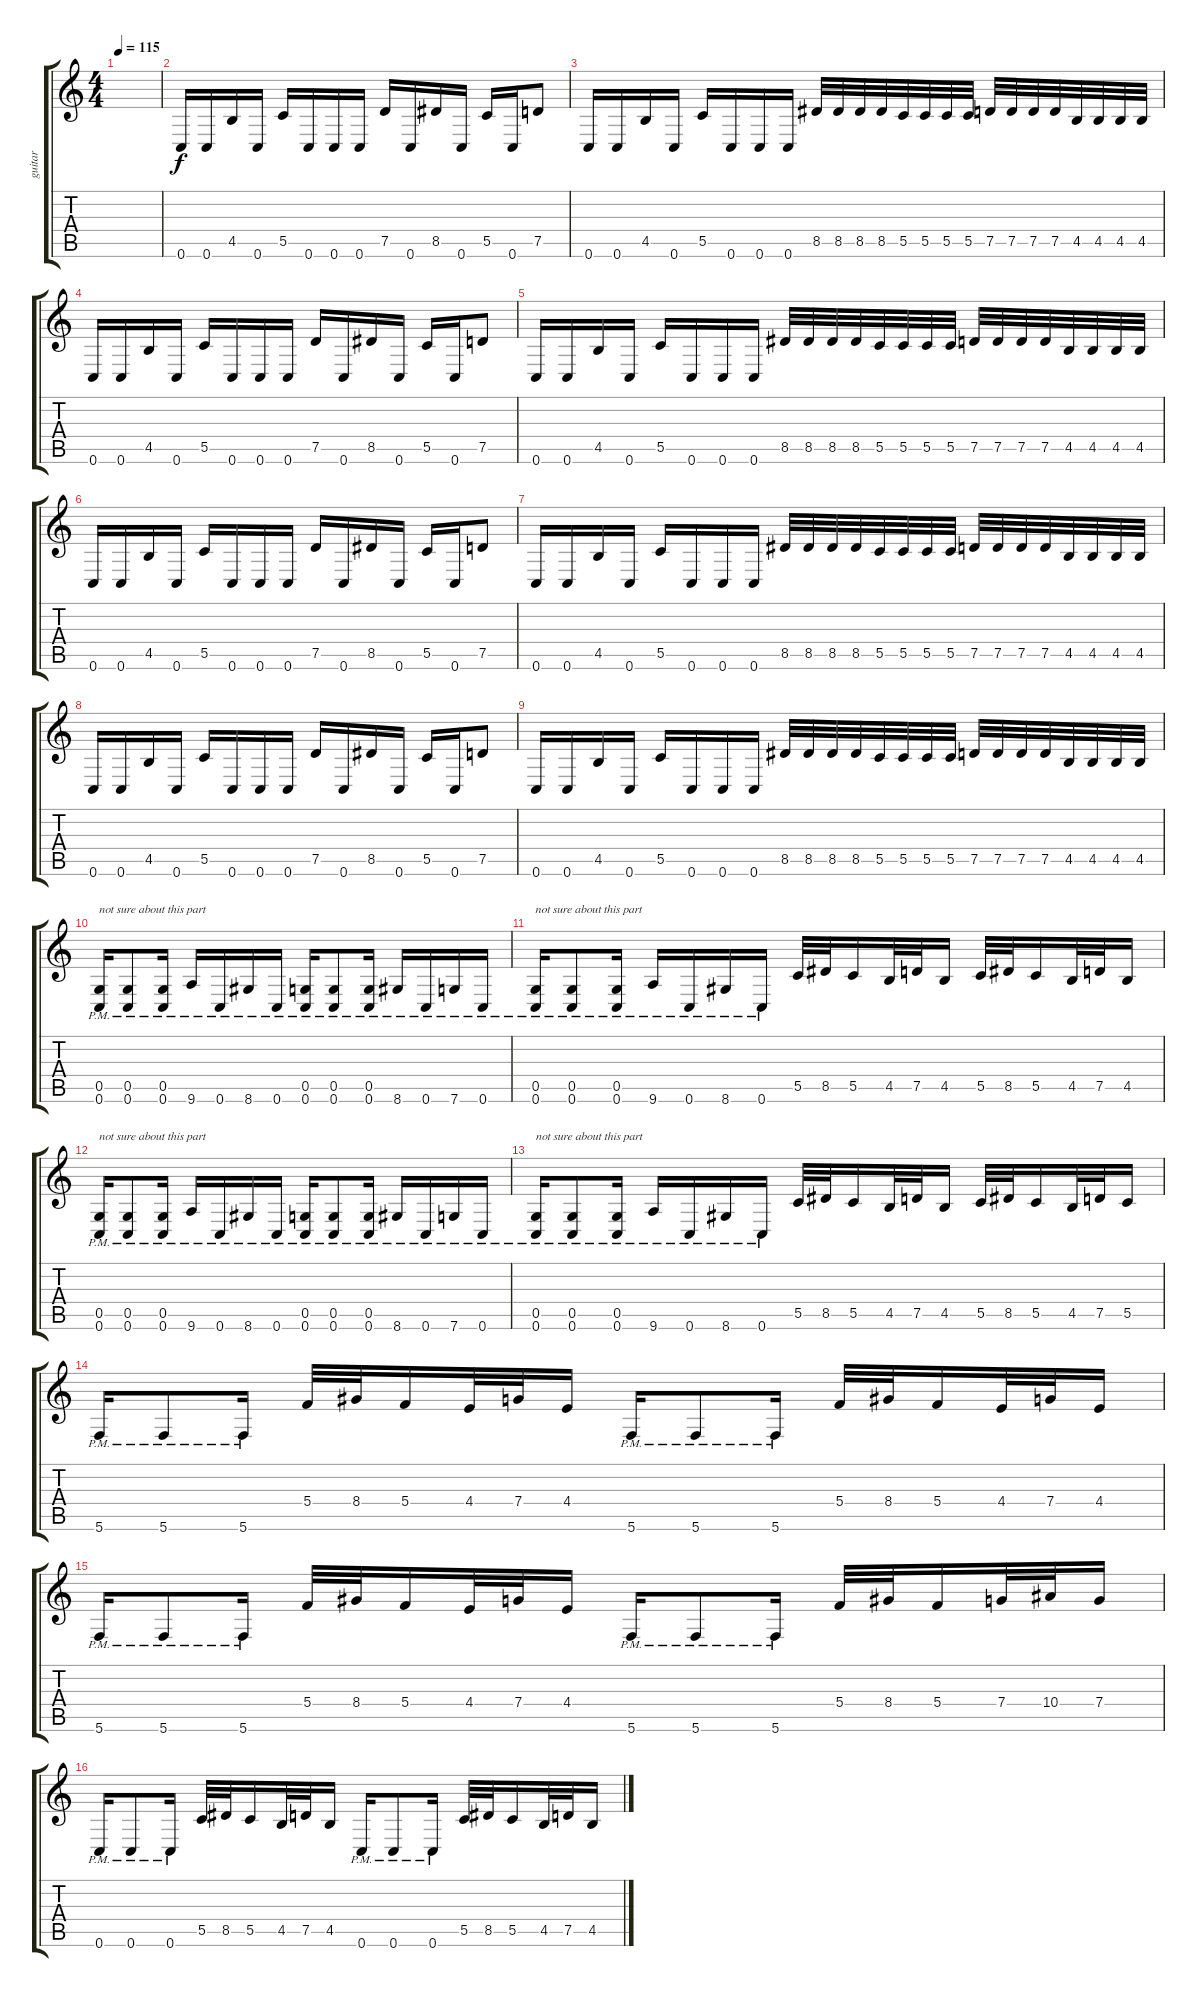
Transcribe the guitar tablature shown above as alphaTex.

\track ("guitar" "guitar") {instrument distortionguitar}
\staff {score tabs}
\tuning (D4 A3 F3 C3 G2 C2) {hide}
\ts (4 4)
\tempo 115
\clef g2
\ks c
|
0.6.16 0.6.16 4.5.16 0.6.16 5.5.16 0.6.16 0.6.16 0.6.16 7.5.16 0.6.16 8.5.16 0.6.16 5.5.16 0.6.16 7.5.8 |
0.6.16 0.6.16 4.5.16 0.6.16 5.5.16 0.6.16 0.6.16 0.6.16 8.5.32 8.5.32 8.5.32 8.5.32 5.5.32 5.5.32 5.5.32 5.5.32 7.5.32 7.5.32 7.5.32 7.5.32 4.5.32 4.5.32 4.5.32 4.5.32 |
0.6.16 0.6.16 4.5.16 0.6.16 5.5.16 0.6.16 0.6.16 0.6.16 7.5.16 0.6.16 8.5.16 0.6.16 5.5.16 0.6.16 7.5.8 |
0.6.16 0.6.16 4.5.16 0.6.16 5.5.16 0.6.16 0.6.16 0.6.16 8.5.32 8.5.32 8.5.32 8.5.32 5.5.32 5.5.32 5.5.32 5.5.32 7.5.32 7.5.32 7.5.32 7.5.32 4.5.32 4.5.32 4.5.32 4.5.32 |
0.6.16 0.6.16 4.5.16 0.6.16 5.5.16 0.6.16 0.6.16 0.6.16 7.5.16 0.6.16 8.5.16 0.6.16 5.5.16 0.6.16 7.5.8 |
0.6.16 0.6.16 4.5.16 0.6.16 5.5.16 0.6.16 0.6.16 0.6.16 8.5.32 8.5.32 8.5.32 8.5.32 5.5.32 5.5.32 5.5.32 5.5.32 7.5.32 7.5.32 7.5.32 7.5.32 4.5.32 4.5.32 4.5.32 4.5.32 |
0.6.16 0.6.16 4.5.16 0.6.16 5.5.16 0.6.16 0.6.16 0.6.16 7.5.16 0.6.16 8.5.16 0.6.16 5.5.16 0.6.16 7.5.8 |
0.6.16 0.6.16 4.5.16 0.6.16 5.5.16 0.6.16 0.6.16 0.6.16 8.5.32 8.5.32 8.5.32 8.5.32 5.5.32 5.5.32 5.5.32 5.5.32 7.5.32 7.5.32 7.5.32 7.5.32 4.5.32 4.5.32 4.5.32 4.5.32 |
(0.5{pm} 0.6{pm}).16{txt "not sure about this part"} (0.5{pm} 0.6{pm}).8 (0.5{pm} 0.6{pm}).16 9.6{pm}.16 0.6{pm}.16 8.6{pm}.16 0.6{pm}.16 (0.5{pm} 0.6{pm}).16 (0.5{pm} 0.6{pm}).8 (0.5{pm} 0.6{pm}).16 8.6{pm}.16 0.6{pm}.16 7.6{pm}.16 0.6{pm}.16 |
(0.5{pm} 0.6{pm}).16{txt "not sure about this part"} (0.5{pm} 0.6{pm}).8 (0.5{pm} 0.6{pm}).16 9.6{pm}.16 0.6{pm}.16 8.6{pm}.16 0.6{pm}.16 5.5.32 8.5.32 5.5.16 4.5.32 7.5.32 4.5.16 5.5.32 8.5.32 5.5.16 4.5.32 7.5.32 4.5.16 |
(0.5{pm} 0.6{pm}).16{txt "not sure about this part"} (0.5{pm} 0.6{pm}).8 (0.5{pm} 0.6{pm}).16 9.6{pm}.16 0.6{pm}.16 8.6{pm}.16 0.6{pm}.16 (0.5{pm} 0.6{pm}).16 (0.5{pm} 0.6{pm}).8 (0.5{pm} 0.6{pm}).16 8.6{pm}.16 0.6{pm}.16 7.6{pm}.16 0.6{pm}.16 |
(0.5{pm} 0.6{pm}).16{txt "not sure about this part"} (0.5{pm} 0.6{pm}).8 (0.5{pm} 0.6{pm}).16 9.6{pm}.16 0.6{pm}.16 8.6{pm}.16 0.6{pm}.16 5.5.32 8.5.32 5.5.16 4.5.32 7.5.32 4.5.16 5.5.32 8.5.32 5.5.16 4.5.32 7.5.32 5.5.16 |
5.6{pm}.16 5.6{pm}.8 5.6{pm}.16 5.4.32 8.4.32 5.4.16 4.4.32 7.4.32 4.4.16 5.6{pm}.16 5.6{pm}.8 5.6{pm}.16 5.4.32 8.4.32 5.4.16 4.4.32 7.4.32 4.4.16 |
5.6{pm}.16 5.6{pm}.8 5.6{pm}.16 5.4.32 8.4.32 5.4.16 4.4.32 7.4.32 4.4.16 5.6{pm}.16 5.6{pm}.8 5.6{pm}.16 5.4.32 8.4.32 5.4.16 7.4.32 10.4.32 7.4.16 |
0.6{pm}.16 0.6{pm}.8 0.6{pm}.16 5.5.32 8.5.32 5.5.16 4.5.32 7.5.32 4.5.16 0.6{pm}.16 0.6{pm}.8 0.6{pm}.16 5.5.32 8.5.32 5.5.16 4.5.32 7.5.32 4.5.16
